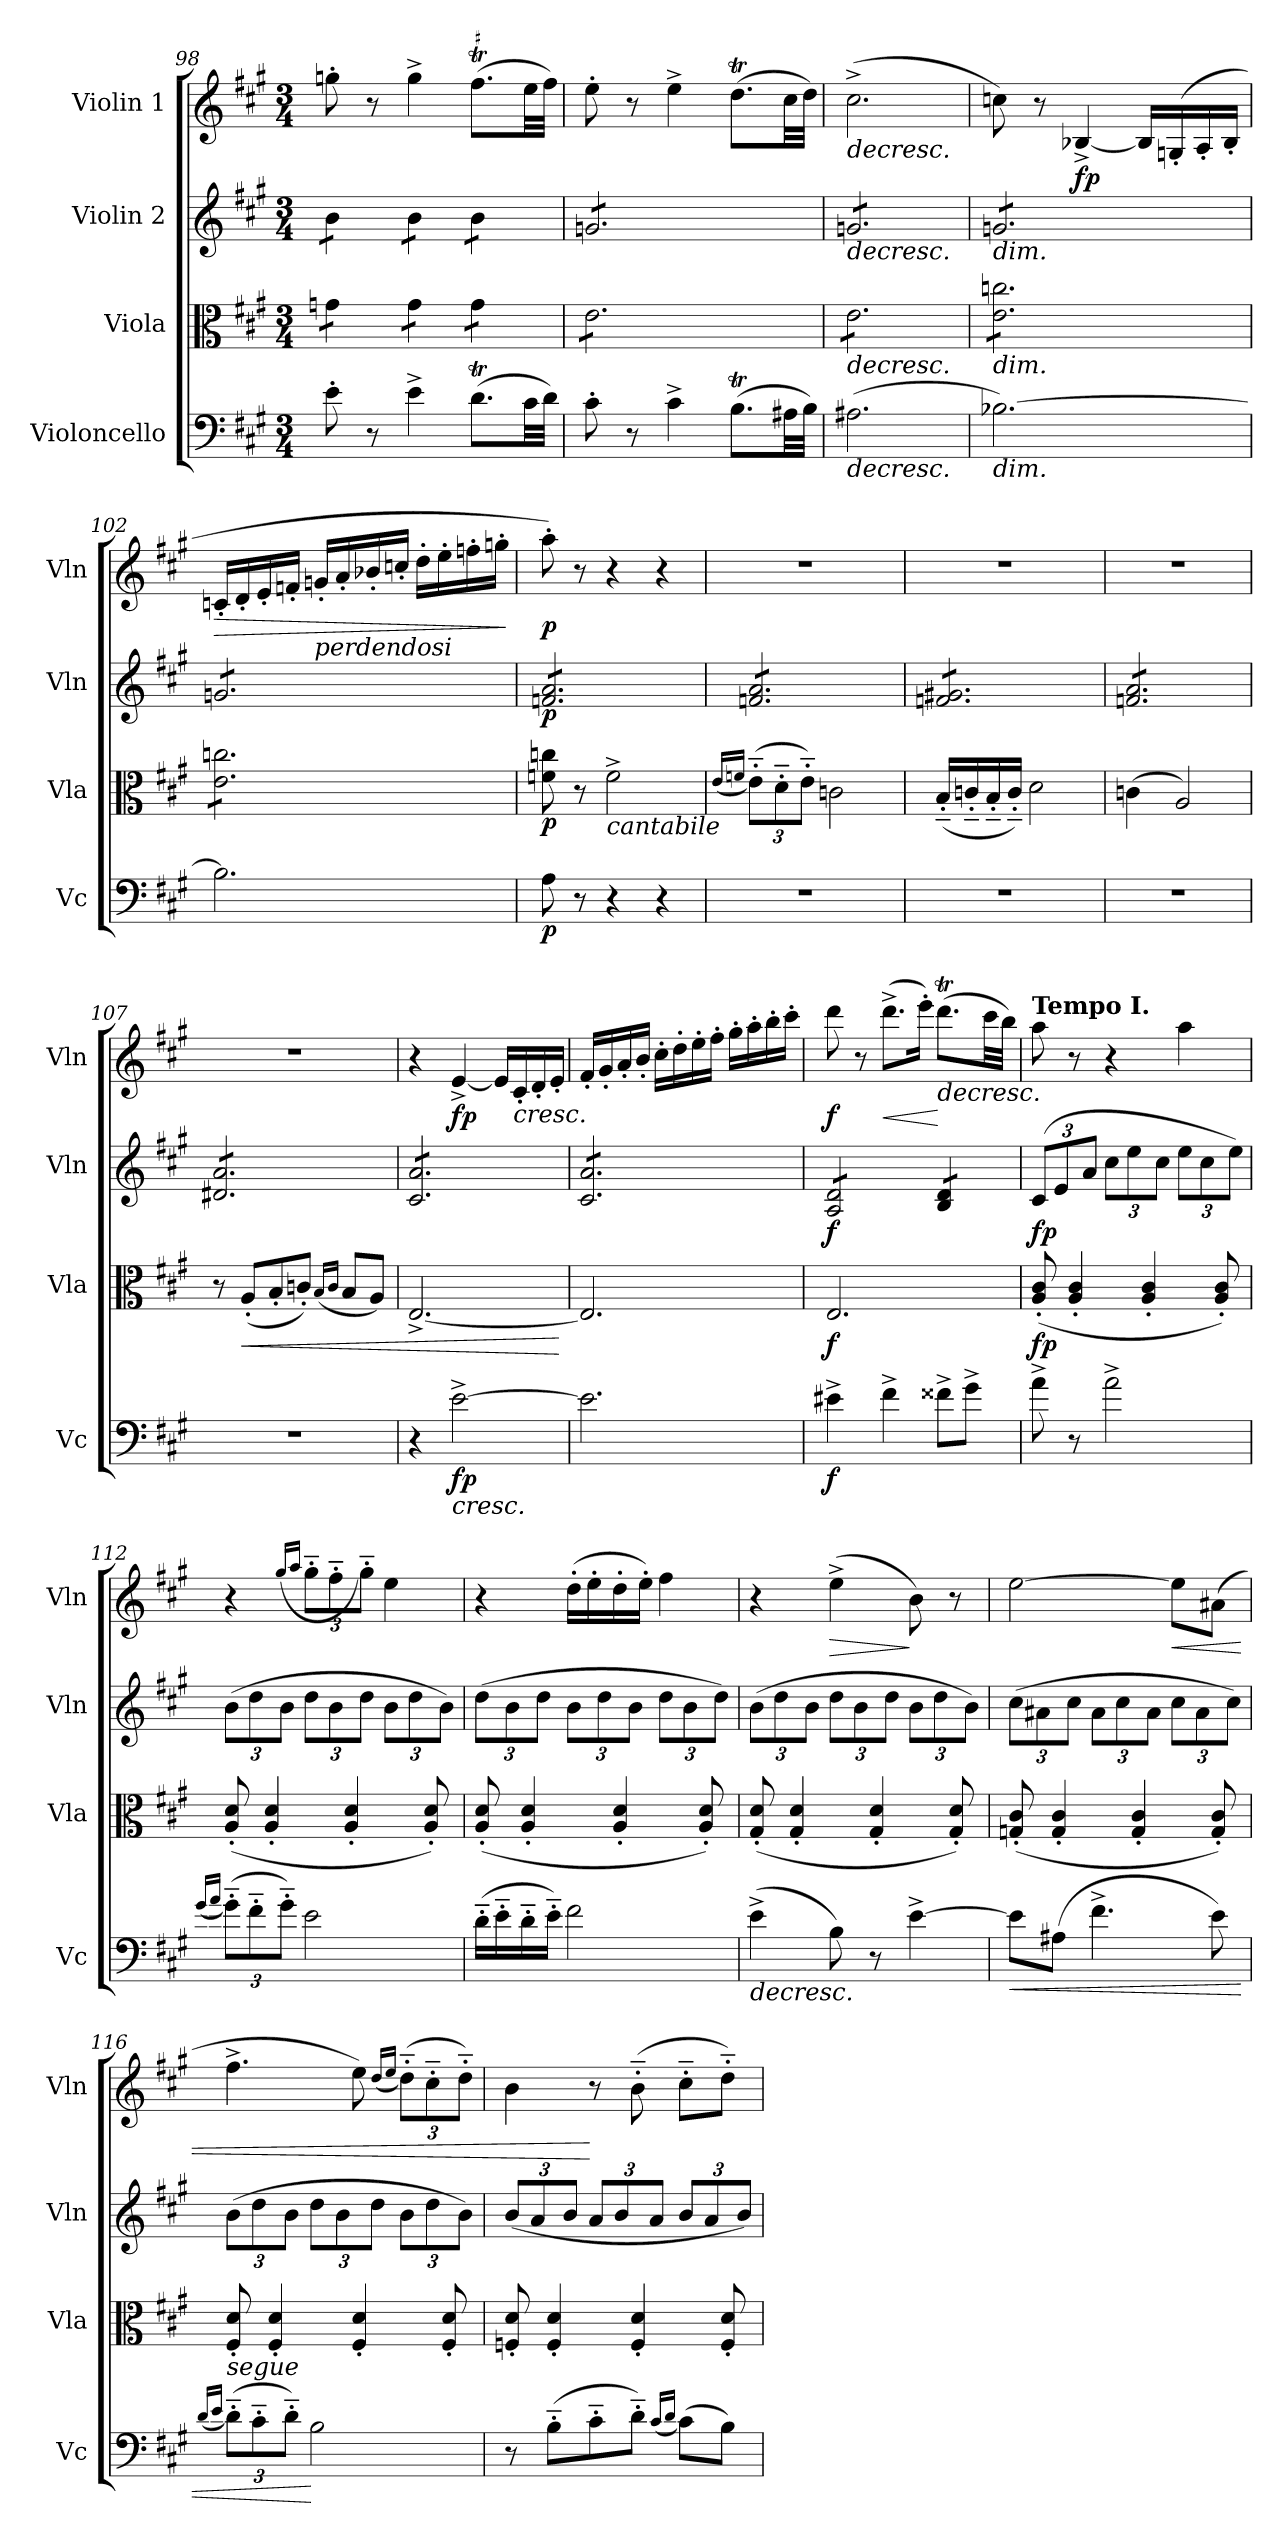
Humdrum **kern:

**kern	**dynam	**kern	**dynam	**kern	**dynam	**kern	**dynam
*part4	*part4	*part3	*part3	*part2	*part2	*part1	*part1
*staff4	*staff4	*staff3	*staff3	*staff2	*staff2	*staff1	*staff1
*I"Violoncello	*	*I"Viola	*	*I"Violin 2	*	*I"Violin 1	*
*I'Vc	*	*I'Vla	*	*I'Vln	*	*I'Vln	*
*clefF4	*	*clefC3	*	*clefG2	*	*clefG2	*
*k[f#c#g#]	*	*k[f#c#g#]	*	*k[f#c#g#]	*	*k[f#c#g#]	*
*M3/4	*	*M3/4	*	*M3/4	*	*M3/4	*
=98	=98	=98	=98	=98	=98	=98	=98
*	*	*tremolo	*	*	*	*	*
*	*	*	*	*tremolo	*	*	*
8e'\	.	8gn\L	.	8b\L	.	8ggn'\	.
8r	.	8gn\J	.	8b\J	.	8r	.
4e^\	.	8g\L	.	8b\L	.	4gg^\	.
.	.	8g\J	.	8b\J	.	.	.
(8.dT\L	.	8g\L	.	8b\L	.	(8.ff#T\L	.
.	.	8g\J	.	8b\J	.	.	.
32c#\LL	.	.	.	.	.	32ee\LL	.
32d\JJJ)	.	.	.	.	.	32ff#\JJJ)	.
=99	=99	=99	=99	=99	=99	=99	=99
8c#'\	.	8e\L	.	8gn/L	.	8ee'\	.
8r	.	8e\	.	8gn/	.	8r	.
4c#^\	.	8e\	.	8gn/	.	4ee^\	.
.	.	8e\	.	8gn/	.	.	.
(8.BT\L	.	8e\	.	8gn/	.	(8.ddT\L	.
.	.	8e\J	.	8gn/J	.	.	.
32A#X\LL	.	.	.	.	.	32cc#\LL	.
32B\JJJ)	.	.	.	.	.	32dd\JJJ)	.
=100	=100	=100	=100	=100	=100	=100	=100
!	!LO:HP:b	!	!LO:HP:b	!	!LO:HP:b	!	!LO:HP:b
[2.A#X\	>	8e\L	>	8gn/L	>	(2.cc#^\	>
.	.	8e\	.	8gn/	.	.	.
.	.	8e\	.	8gn/	.	.	.
.	.	8e\	.	8gn/	.	.	.
.	.	8e\	.	8gn/	.	.	.
.	.	8e\J	.	8gn/J	.	.	.
!!LO:PB:g=z
=101	=101	=101	=101	=101	=101	=101	=101
!	!	!	!	!LO:TX:b:i:t=dim.	!	!	!
!	!	!LO:TX:b:i:t=dim.	!	!	!	!	!
!LO:TX:b:i:t=dim.	!	!	!	!	!	!	!
2.B-X\_	.	8e\ 8ccn\L	.	8gn/L	.	8ccn\)	.
.	.	8e\ 8ccn\	.	8gn/	.	8r	.
!	!	!	!	!	!	!	!LO:DY:b
.	.	8e\ 8ccn\	.	8gn/	.	[4B-X^>/	fp
.	.	8e\ 8ccn\	.	8gn/	.	.	.
.	.	8e\ 8ccn\	.	8gn/	.	16B-/LL]	.
.	.	.	.	.	.	(16Gn'/	.
.	.	8e\ 8ccn\J	.	8gn/J	.	16A'/	.
.	.	.	.	.	.	16B-'/JJ	.
=102	=102	=102	=102	=102	=102	=102	=102
!	!	!	!	!	!	!	!LO:HP:b
2.B-\]	.	8e\ 8ccn\L	.	8gn/L	.	16cn'/LL	>
.	.	.	.	.	.	16d'/	.
.	.	8e\ 8ccn\	.	8gn/	.	16e'/	.
.	.	.	.	.	.	16fn'/JJ	.
!	!	!	!	!	!	!LO:TX:b:i:t=perdendosi	!
.	.	8e\ 8ccn\	.	8gn/	.	16gn'/LL	.
.	.	.	.	.	.	16a'/	.
.	.	8e\ 8ccn\	.	8gn/	.	16b-X'/	.
.	.	.	.	.	.	16ccn'/JJ	.
.	.	8e\ 8ccn\	.	8gn/	.	16dd'\LL	.
.	.	.	.	.	.	16ee'\	.
.	.	8e\ 8ccn\J	.	8gn/J	.	16ffn'\	.
*	*	*Xtremolo	*	*	*	*	*
.	.	.	.	.	.	16ggn'\JJ	.
.	.	.	.	.	.	.	]
=103	=103	=103	=103	=103	=103	=103	=103
!	!LO:DY:b	!	!LO:DY:b	!	!LO:DY:b	!	!LO:DY:b
8A\	p	8fn\ 8ccn\	p	8fn/ 8a/L	p	8aa'\)	p
8r	.	8r	.	8fn/ 8a/	.	8r	.
!	!	!LO:TX:b:i:t=cantabile	!	!	!	!	!
4r	.	2f^\	.	8fn/ 8a/	.	4r	.
.	.	.	.	8fn/ 8a/	.	.	.
4r	.	.	.	8fn/ 8a/	.	4r	.
.	.	.	.	8fn/ 8a/J	.	.	.
=104	=104	=104	=104	=104	=104	=104	=104
.	.	(16qe/LL	.	.	.	.	.
.	.	16qfn/JJ	.	.	.	.	.
*	*	*Xbrackettup	*	*	*	*	*
2.r	.	(12e'~\L)	.	8fn/ 8a/L	.	2.r	.
.	.	12d'~\	.	.	.	.	.
.	.	.	.	8fn/ 8a/	.	.	.
.	.	12e'~\J)	.	.	.	.	.
.	.	2cn\	.	8fn/ 8a/	.	.	.
.	.	.	.	8fn/ 8a/	.	.	.
.	.	.	.	8fn/ 8a/	.	.	.
.	.	.	.	8fn/ 8a/J	.	.	.
=105	=105	=105	=105	=105	=105	=105	=105
2.r	.	(16B'~/LL	.	8fn/ 8g#X/L	.	2.r	.
.	.	16cn'~/	.	.	.	.	.
.	.	16B'~/	.	8fn/ 8g#X/	.	.	.
.	.	16c'~/JJ)	.	.	.	.	.
.	.	2d\	.	8fn/ 8g#X/	.	.	.
.	.	.	.	8fn/ 8g#X/	.	.	.
.	.	.	.	8fn/ 8g#X/	.	.	.
.	.	.	.	8fn/ 8g#X/J	.	.	.
=106	=106	=106	=106	=106	=106	=106	=106
2.r	.	(4cn\	.	8fn/ 8a/L	.	2.r	.
.	.	.	.	8fn/ 8a/	.	.	.
.	.	2A/)	.	8fn/ 8a/	.	.	.
.	.	.	.	8fn/ 8a/	.	.	.
.	.	.	.	8fn/ 8a/	.	.	.
.	.	.	.	8fn/ 8a/J	.	.	.
!!LO:LB:g=z
=107	=107	=107	=107	=107	=107	=107	=107
2.r	.	8r	.	8d#X/ 8a/L	.	2.r	.
!	!	!	!LO:HP:b	!	!	!	!
.	.	(8A'/L	<	8d#X/ 8a/	.	.	.
.	.	8B'/	.	8d#X/ 8a/	.	.	.
.	.	8cn'/J)	.	8d#X/ 8a/	.	.	.
.	.	(16qB/LL	.	.	.	.	.
.	.	16qc/JJ	.	.	.	.	.
.	.	8B/L	]	8d#X/ 8a/	.	.	.
.	.	8A/J)	.	8d#X/ 8a/J	.	.	.
!!LO:LB:g=z
=108	=108	=108	=108	=108	=108	=108	=108
4r	.	[2.E^>/	.	8c#/ 8a/L	.	4r	.
.	.	.	.	8c#/ 8a/	.	.	.
!	!LO:HP:b	!	!	!	!	!	!
!	!LO:DY:n=1:b	!	!	!	!	!	!LO:DY:b
[2e^\	< fp	.	.	8c#/ 8a/	.	[4e^>/	fp
.	.	.	.	8c#/ 8a/	.	.	.
.	.	.	.	8c#/ 8a/	.	16e/LL]	.
!	!	!	!	!	!	!	!LO:HP:b
.	.	.	.	.	.	16c#'/	<
.	.	.	.	8c#/ 8a/J	.	16d'/	.
.	.	.	.	.	.	16e'/JJ	.
.	]	.	[	.	]	.	.
=109	=109	=109	=109	=109	=109	=109	=109
2.e\]	.	2.E/]	.	8c#/ 8a/L	.	16f#'/LL	.
.	.	.	.	.	.	16g#'/	.
.	.	.	.	8c#/ 8a/	.	16a'/	.
.	.	.	.	.	.	16b'/JJ	.
.	.	.	.	8c#/ 8a/	.	16cc#'\LL	.
.	.	.	.	.	.	16dd'\	.
.	.	.	.	8c#/ 8a/	.	16ee'\	.
.	.	.	.	.	.	16ff#'\JJ	.
.	.	.	.	8c#/ 8a/	.	16gg#'\LL	.
.	.	.	.	.	.	16aa'\	.
.	.	.	.	8c#/ 8a/J	.	16bb'\	.
.	.	.	.	.	.	16ccc#'\JJ	.
.	.	.	.	.	.	.	]
=110	=110	=110	=110	=110	=110	=110	=110
!	!LO:DY:b	!	!LO:DY:b	!	!LO:DY:b	!	!LO:DY:b
4e#X^\	f	2.E/	f	8A/ 8d/L	f	8ddd\	f
.	.	.	.	8A/ 8d/	.	8r	.
!	!	!	!	!	!	!	!LO:HP:b
4f#^\	.	.	.	8A/ 8d/	.	(8.ddd^\L	<
.	.	.	.	8A/ 8d/J	.	.	.
.	.	.	.	.	.	16eee'\Jk)	.
!	!	!	!	!	!	!	!LO:HP:n=1:b
8f##X^\L	.	.	.	8B/ 8d/L	.	(8.dddT\L	[ >
8g#^\J	.	.	.	8B/ 8d/J	.	.	.
*	*	*	*	*Xtremolo	*	*	*
.	.	.	.	.	.	32ccc#\LL	.
.	.	.	.	.	.	32bb\JJJ)	.
.	.	.	.	.	.	.	[
=111	=111	=111	=111	=111	=111	=111	=111
!!LO:REH:place=s1:a:B:cj:fs=14:t=D
*	*	*	*	*Xbrackettup	*	*	*
!	!	!	!	!	!	!LO:TX:a:B:t=Tempo I.	!
!	!LO:DY:b	!	!	!	!	!	!
!	!LO:DY:n=1:b	!	!LO:DY:b	!	!LO:DY:b	!	!
8a^\	fp other-dynamics	(8A/' 8c#/'	fp	(>12c#/L	fp	8aa\	.
.	.	.	.	12e/	.	.	.
8r	.	4A/' 4c#/'	.	.	.	8r	.
.	.	.	.	12a/J	.	.	.
2a^\	.	.	.	12cc#\L	.	4r	.
.	.	.	.	12ee\	.	.	.
.	.	4A/' 4c#/'	.	.	.	.	.
.	.	.	.	12cc#\J	.	.	.
!	!	!	!	!	!	!	!LO:DY:b
!	!	!	!	!	!	!	!LO:DY:n=1:b
.	.	.	.	12ee\L	.	4aa\	pp other-dynamics
.	.	.	.	12cc#\	.	.	.
.	.	8A/' 8c#/')	.	.	.	.	.
.	.	.	.	12ee\J)	.	.	.
!!LO:LB:g=z
=112	=112	=112	=112	=112	=112	=112	=112
(16qg#/LL	.	.	.	.	.	.	.
16qa/JJ	.	.	.	.	.	.	.
*Xbrackettup	*	*	*	*	*	*	*
(12g#'~\L)	.	(8A/' 8d/'	.	(12b\L	.	4r	.
12f#'~\	.	.	.	12dd\	.	.	.
.	.	4A/' 4d/'	.	.	.	.	.
12g#'~\J)	.	.	.	12b\J	.	.	.
.	.	.	.	.	.	(>16qgg#/LL	.
.	.	.	.	.	.	16qaa/JJ	.
*	*	*	*	*	*	*Xbrackettup	*
2e\	.	.	.	12dd\L	.	12gg#'~\L	.
.	.	.	.	12b\	.	12ff#'~\	.
.	.	4A/' 4d/'	.	.	.	.	.
.	.	.	.	12dd\J	.	12gg#'~\J)	.
.	.	.	.	12b\L	.	4ee\	.
.	.	.	.	12dd\	.	.	.
.	.	8A/' 8d/')	.	.	.	.	.
.	.	.	.	12b\J)	.	.	.
!!LO:LB:g=z
=113	=113	=113	=113	=113	=113	=113	=113
(16d'~\LL	.	(8A/' 8d/'	.	(12dd\L	.	4r	.
16e'~\	.	.	.	.	.	.	.
.	.	.	.	12b\	.	.	.
16d'~\	.	4A/' 4d/'	.	.	.	.	.
.	.	.	.	12dd\J	.	.	.
16e'~\JJ)	.	.	.	.	.	.	.
2f#\	.	.	.	12b\L	.	(16dd'\LL	.
.	.	.	.	.	.	16ee'\	.
.	.	.	.	12dd\	.	.	.
.	.	4A/' 4d/'	.	.	.	16dd'\	.
.	.	.	.	12b\J	.	.	.
.	.	.	.	.	.	16ee'\JJ)	.
.	.	.	.	12dd\L	.	4ff#\	.
.	.	.	.	12b\	.	.	.
.	.	8A/' 8d/')	.	.	.	.	.
.	.	.	.	12dd\J)	.	.	.
=114	=114	=114	=114	=114	=114	=114	=114
!	!LO:HP:b	!	!	!	!	!	!
(4e^\	>	(8G#/' 8d/'	.	(12b\L	.	4r	.
.	.	.	.	12dd\	.	.	.
.	.	4G#/' 4d/'	.	.	.	.	.
.	.	.	.	12b\J	.	.	.
!	!	!	!	!	!	!	!LO:HP:b
8B\)	.	.	.	12dd\L	.	(4ee^\	>
.	.	.	.	12b\	.	.	.
8r	[	4G#/' 4d/'	.	.	.	.	.
.	.	.	.	12dd\J	.	.	.
[4e^\	.	.	.	12b\L	.	8b\)	]
.	.	.	.	12dd\	.	.	.
.	.	8G#/' 8d/')	.	.	.	8r	.
.	.	.	.	12b\J)	.	.	.
=115	=115	=115	=115	=115	=115	=115	=115
!	!LO:HP:b	!	!	!	!	!	!
8e\L]	<	(8Gn/' 8c#/'	.	(12cc#\L	.	[2ee\	.
.	.	.	.	12a#X\	.	.	.
(8A#X\J	.	4G/' 4c#/'	.	.	.	.	.
.	.	.	.	12cc#\J	.	.	.
4.f#^\	]	.	.	12a#\L	.	.	.
.	.	.	.	12cc#\	.	.	.
.	.	4G/' 4c#/'	.	.	.	.	.
.	.	.	.	12a#\J	.	.	.
!	!	!	!	!	!	!	!LO:HP:b
.	.	.	.	12cc#\L	.	8ee\L]	<
.	.	.	.	12a#\	.	.	.
8e\)	.	8G/' 8c#/')	.	.	.	(8a#X\J	.
.	.	.	.	12cc#\J)	.	.	.
.	.	.	.	.	.	.	]
=116	=116	=116	=116	=116	=116	=116	=116
(16qd/LL	.	.	.	.	.	.	.
16qe/JJ	.	.	.	.	.	.	.
*brackettup	*	*	*	*	*	*	*
!	!	!LO:TX:b:i:t=segue	!	!	!	!	!
(12d'~\L)	.	8F#/' 8d/'	.	(12b\L	.	4.ff#^\	.
12c#'~\	.	.	.	12dd\	.	.	.
.	.	4F#/' 4d/'	.	.	.	.	.
12d'~\J)	.	.	.	12b\J	.	.	.
2B\	[	.	.	12dd\L	.	.	.
.	.	.	.	12b\	.	.	.
.	.	4F#/' 4d/'	.	.	.	8ee\)	.
.	.	.	.	12dd\J	.	.	.
.	.	.	.	.	.	(16qdd/LL	.
.	.	.	.	.	.	16qee/JJ	.
.	.	.	.	12b\L	.	(12dd'~\L)	.
.	.	.	.	12dd\	.	12cc#'~\	.
.	.	8F#/' 8d/'	.	.	.	.	.
.	.	.	.	12b\J)	.	12dd'~\J)	.
!!LO:PB:g=z
=117	=117	=117	=117	=117	=117	=117	=117
8r	.	8Fn/' 8d/'	.	(12b/L	.	4b\	.
.	.	.	.	12a/	.	.	.
(8B'~\L	.	4F/' 4d/'	.	.	.	.	.
.	.	.	.	12b/J	.	.	.
8c#'~\	.	.	.	12a/L	.	8r	[
.	.	.	.	12b/	.	.	.
8d'~\J)	.	4F/' 4d/'	.	.	.	(8b'~\	.
.	.	.	.	12a/J	.	.	.
(16qc#/LL	.	.	.	.	.	.	.
16qd/JJ	.	.	.	.	.	.	.
(8c#\L)	.	.	.	12b/L	.	8cc#'~\L	.
.	.	.	.	12a/	.	.	.
8B\J)	.	8F/' 8d/'	.	.	.	8dd'~\J)	.
.	.	.	.	12b/J)	.	.	.
=	=	=	=	=	=	=	=
*-	*-	*-	*-	*-	*-	*-	*-
